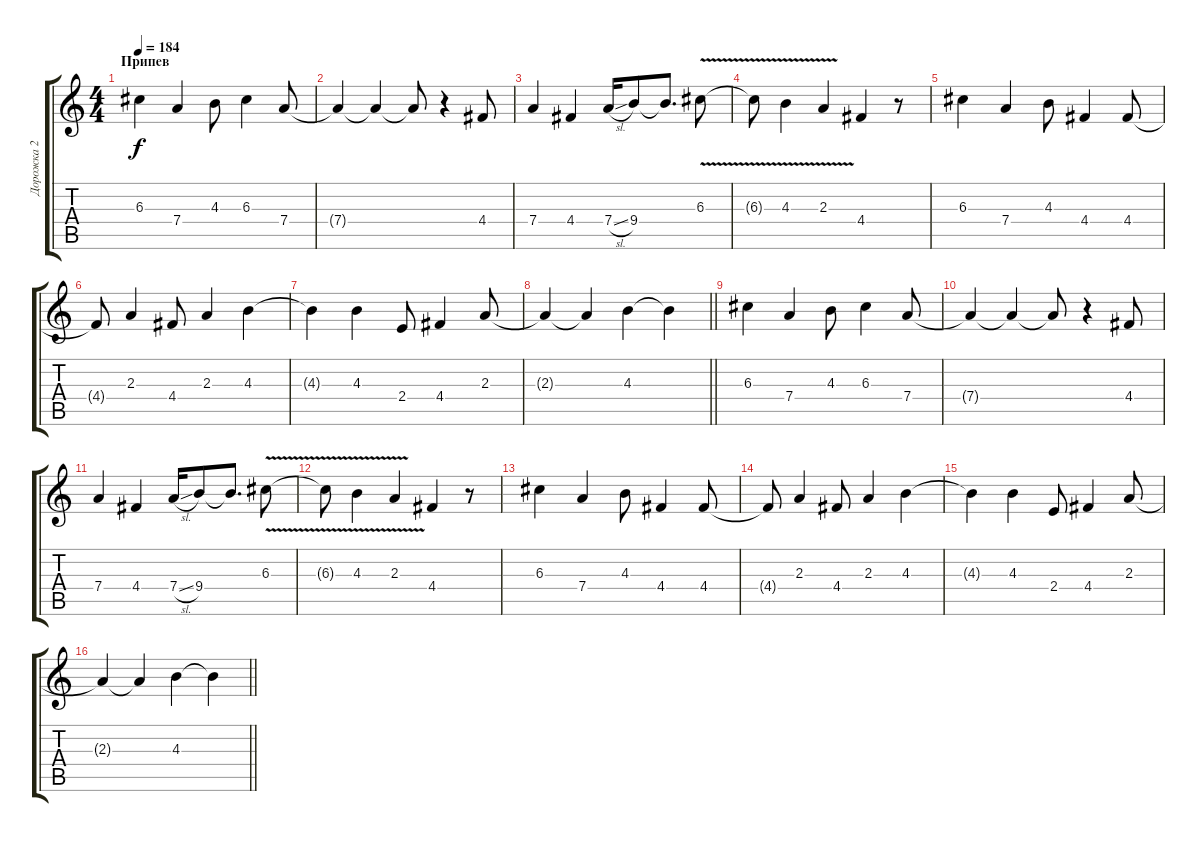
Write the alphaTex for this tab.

\track ("Дорожка 2" "Дорожка 2") {instrument overdrivenguitar}
\staff {score tabs}
\tuning (E4 B3 G3 D3 A2 E2) {hide}
\ts (4 4)
\section ("" "Припев")
\tempo 184
\clef g2
\ks c
6.3.4{dy f} 7.4.4 4.3.8 6.3.4 7.4.8 |
7.4{t}.4 7.4{t}.4 7.4{t}.8 r.4 4.4.8 |
7.4.4 4.4.4 7.4{sl}.16 9.4.8 9.4{t}.8{d} 6.3{v}.8 |
6.3{t}.8 4.3{v}.4 2.3{v}.4 4.4.4 r.8 |
6.3.4 7.4.4 4.3.8 4.4.4 4.4.8 |
4.4{t}.8 2.3.4 4.4.8 2.3.4 4.3.4 |
4.3{t}.4 4.3.4 2.4.8 4.4.4 2.3.8 |
\barLineRight lightlight
2.3{t}.4 2.3{t}.4 4.3.4 4.3{t}.4 |
6.3.4 7.4.4 4.3.8 6.3.4 7.4.8 |
7.4{t}.4 7.4{t}.4 7.4{t}.8 r.4 4.4.8 |
7.4.4 4.4.4 7.4{sl}.16 9.4.8 9.4{t}.8{d} 6.3{v}.8 |
6.3{t}.8 4.3{v}.4 2.3{v}.4 4.4.4 r.8 |
6.3.4 7.4.4 4.3.8 4.4.4 4.4.8 |
4.4{t}.8 2.3.4 4.4.8 2.3.4 4.3.4 |
4.3{t}.4 4.3.4 2.4.8 4.4.4 2.3.8 |
\barLineRight lightlight
2.3{t}.4 2.3{t}.4 4.3.4 4.3{t}.4
